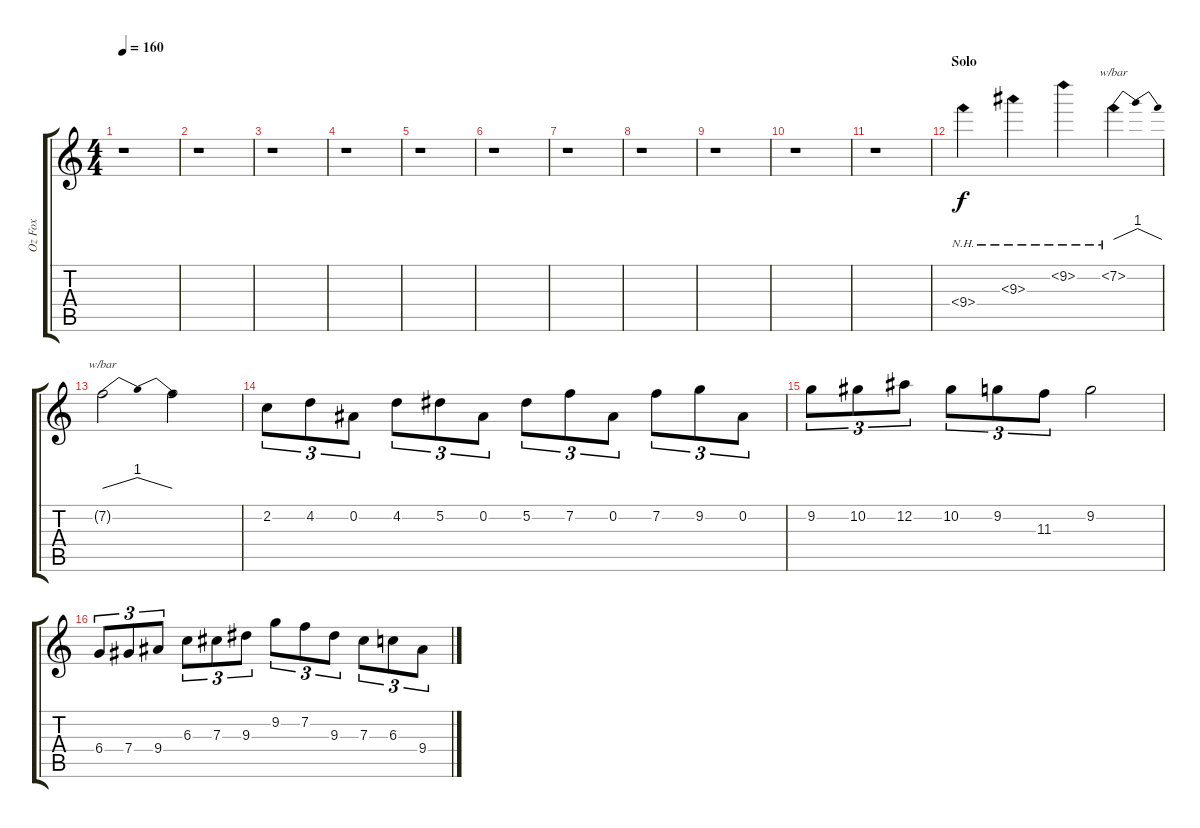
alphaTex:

\track ("Oz Fox" "Oz Fox") {instrument distortionguitar}
\staff {score tabs}
\tuning (Eb4 Bb3 Gb3 Db3 Ab2 Eb2) {hide}
\ts (4 4)
\tempo 160
\clef g2
\ks c
r.1{dy f} |
r.1 |
r.1 |
r.1 |
r.1 |
r.1 |
r.1 |
r.1 |
r.1 |
r.1 |
r.1 |
\section ("" "Solo")
9.4{nh}.4 9.3{nh}.4 9.2{nh}.4 7.2{nh}.4{tbe (dip default 0 0 30 4 60 0)} |
7.2{t}.2{tbe (dip default 0 0 30 4 60 0)} 7.2{t}.2 |
2.2.8{tu (3 2)} 4.2.8{tu (3 2)} 0.2.8{tu (3 2)} 4.2.8{tu (3 2)} 5.2.8{tu (3 2)} 0.2.8{tu (3 2)} 5.2.8{tu (3 2)} 7.2.8{tu (3 2)} 0.2.8{tu (3 2)} 7.2.8{tu (3 2)} 9.2.8{tu (3 2)} 0.2.8{tu (3 2)} |
9.2.8{tu (3 2)} 10.2.8{tu (3 2)} 12.2.8{tu (3 2)} 10.2.8{tu (3 2)} 9.2.8{tu (3 2)} 11.3.8{tu (3 2)} 9.2.2 |
6.4.8{tu (3 2)} 7.4.8{tu (3 2)} 9.4.8{tu (3 2)} 6.3.8{tu (3 2)} 7.3.8{tu (3 2)} 9.3.8{tu (3 2)} 9.2.8{tu (3 2)} 7.2.8{tu (3 2)} 9.3.8{tu (3 2)} 7.3.8{tu (3 2)} 6.3.8{tu (3 2)} 9.4.8{tu (3 2)}
